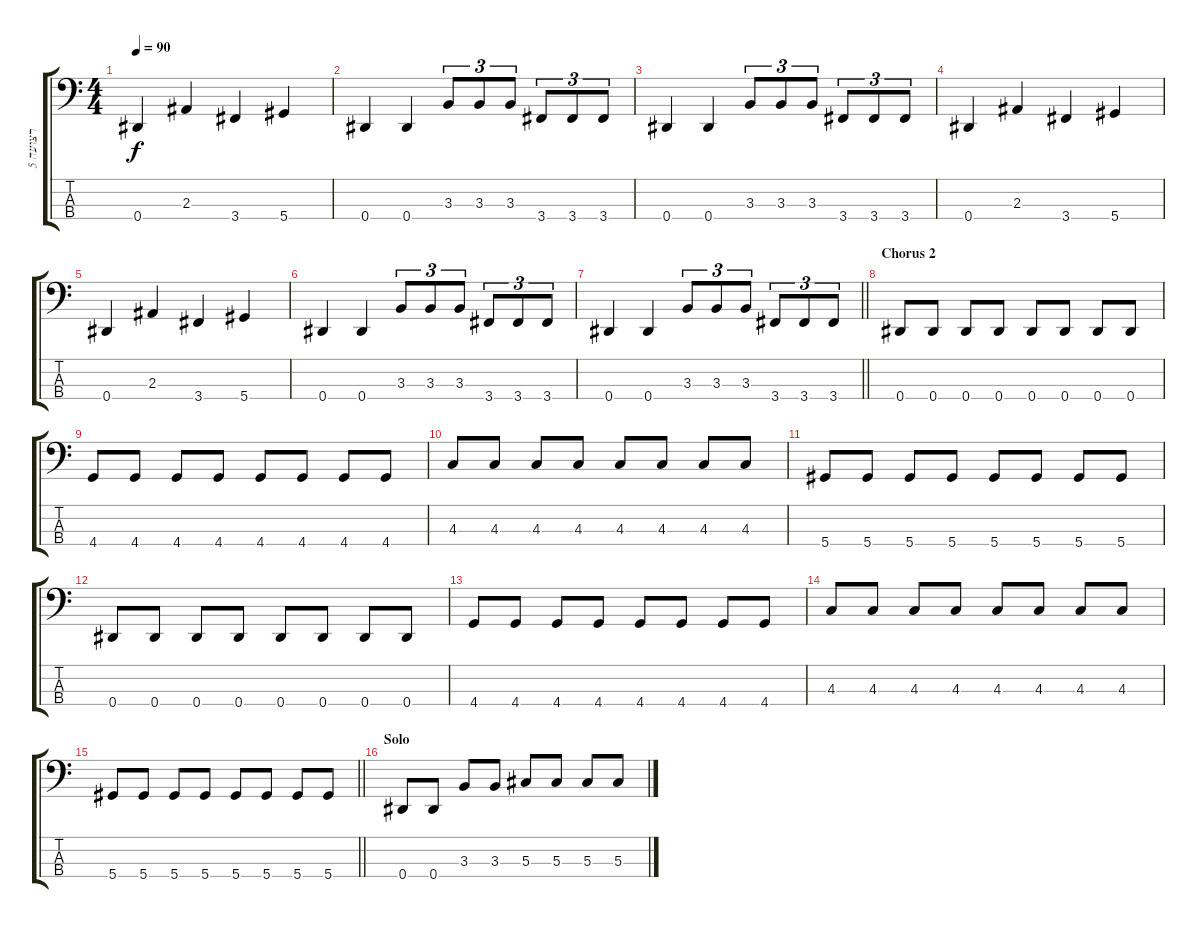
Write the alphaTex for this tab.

\track ("רצועה 5" "רצועה 5") {instrument electricbassfinger}
\staff {score tabs}
\tuning (Gb2 Db2 Ab1 Eb1) {hide}
\ts (4 4)
\tempo 90
\clef f4
\ks c
0.4.4{dy f} 2.3.4 3.4.4 5.4.4 |
0.4.4 0.4.4 3.3.8{tu (3 2)} 3.3.8{tu (3 2)} 3.3.8{tu (3 2)} 3.4.8{tu (3 2)} 3.4.8{tu (3 2)} 3.4.8{tu (3 2)} |
0.4.4 0.4.4 3.3.8{tu (3 2)} 3.3.8{tu (3 2)} 3.3.8{tu (3 2)} 3.4.8{tu (3 2)} 3.4.8{tu (3 2)} 3.4.8{tu (3 2)} |
0.4.4 2.3.4 3.4.4 5.4.4 |
0.4.4 2.3.4 3.4.4 5.4.4 |
0.4.4 0.4.4 3.3.8{tu (3 2)} 3.3.8{tu (3 2)} 3.3.8{tu (3 2)} 3.4.8{tu (3 2)} 3.4.8{tu (3 2)} 3.4.8{tu (3 2)} |
\barLineRight lightlight
0.4.4 0.4.4 3.3.8{tu (3 2)} 3.3.8{tu (3 2)} 3.3.8{tu (3 2)} 3.4.8{tu (3 2)} 3.4.8{tu (3 2)} 3.4.8{tu (3 2)} |
\section ("" "Chorus 2")
0.4.8 0.4.8 0.4.8 0.4.8 0.4.8 0.4.8 0.4.8 0.4.8 |
4.4.8 4.4.8 4.4.8 4.4.8 4.4.8 4.4.8 4.4.8 4.4.8 |
4.3.8 4.3.8 4.3.8 4.3.8 4.3.8 4.3.8 4.3.8 4.3.8 |
5.4.8 5.4.8 5.4.8 5.4.8 5.4.8 5.4.8 5.4.8 5.4.8 |
0.4.8 0.4.8 0.4.8 0.4.8 0.4.8 0.4.8 0.4.8 0.4.8 |
4.4.8 4.4.8 4.4.8 4.4.8 4.4.8 4.4.8 4.4.8 4.4.8 |
4.3.8 4.3.8 4.3.8 4.3.8 4.3.8 4.3.8 4.3.8 4.3.8 |
\barLineRight lightlight
5.4.8 5.4.8 5.4.8 5.4.8 5.4.8 5.4.8 5.4.8 5.4.8 |
\section ("" "Solo")
0.4.8 0.4.8 3.3.8 3.3.8 5.3.8 5.3.8 5.3.8 5.3.8
